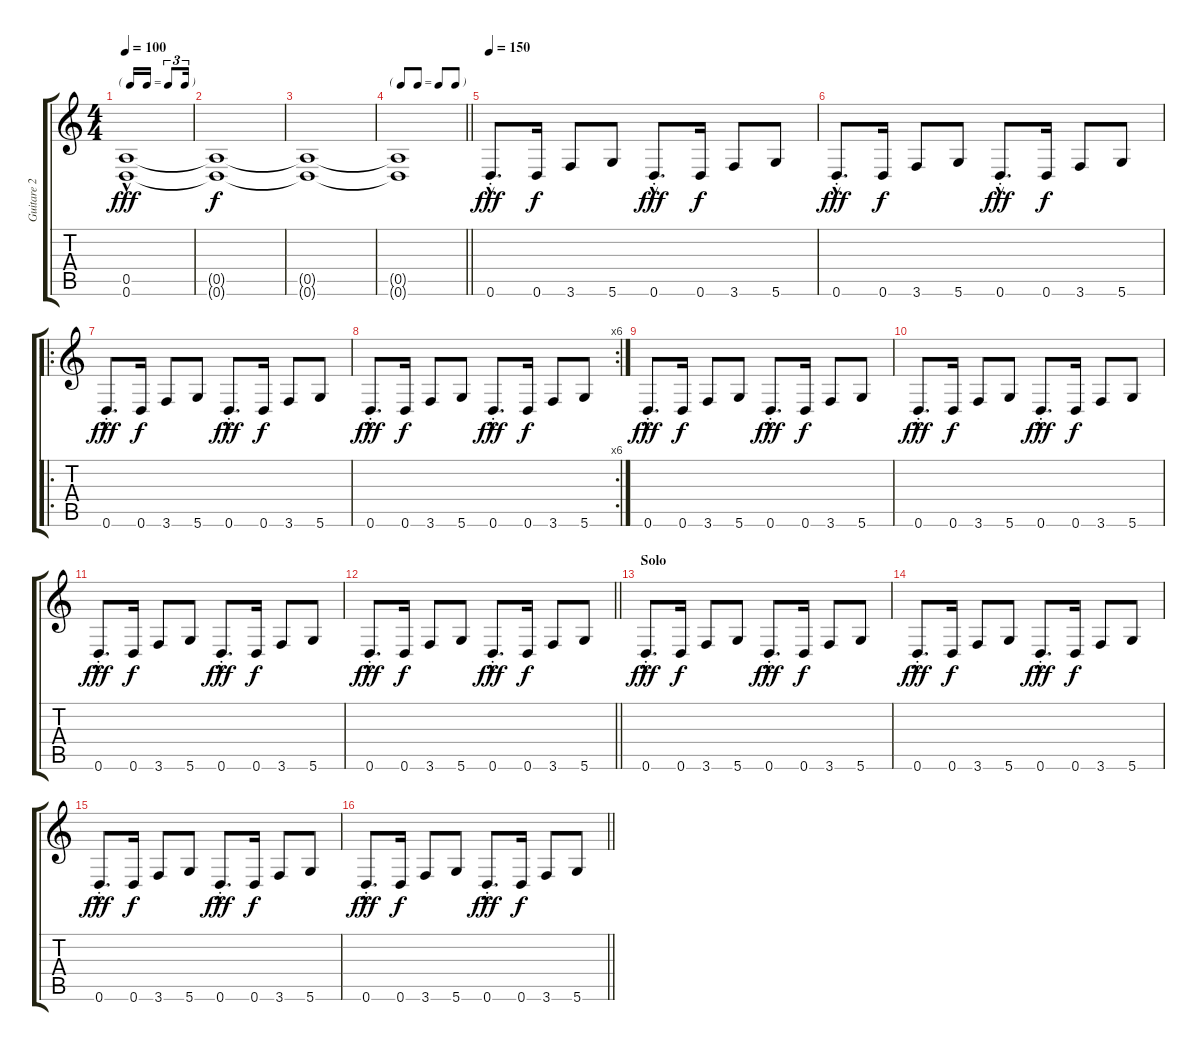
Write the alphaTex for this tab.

\track ("Guitare 2" "Guitare 2") {instrument overdrivenguitar}
\staff {score tabs}
\tuning (E4 B3 G3 D3 A2 D2) {hide}
\ts (4 4)
\tf triplet16th
\tempo 100
\clef g2
\ks c
(0.5{hac} 0.6{hac}).1{dy fff} |
(0.5{t} 0.6{t}).1{dy f} |
(0.5{t} 0.6{t}).1 |
\tf none
\barLineRight lightlight
(0.5{t} 0.6{t}).1 |
\tempo 150
0.6{hac st}.8{d dy fff} 0.6.16{dy f} 3.6.8 5.6.8 0.6{hac st}.8{d dy fff} 0.6.16{dy f} 3.6.8 5.6.8 |
0.6{hac st}.8{d dy fff} 0.6.16{dy f} 3.6.8 5.6.8 0.6{hac st}.8{d dy fff} 0.6.16{dy f} 3.6.8 5.6.8 |
\ro
0.6{hac st}.8{d dy fff} 0.6.16{dy f} 3.6.8 5.6.8 0.6{hac st}.8{d dy fff} 0.6.16{dy f} 3.6.8 5.6.8 |
\rc 6
0.6{hac st}.8{d dy fff} 0.6.16{dy f} 3.6.8 5.6.8 0.6{hac st}.8{d dy fff} 0.6.16{dy f} 3.6.8 5.6.8 |
0.6{hac st}.8{d dy fff} 0.6.16{dy f} 3.6.8 5.6.8 0.6{hac st}.8{d dy fff} 0.6.16{dy f} 3.6.8 5.6.8 |
0.6{hac st}.8{d dy fff} 0.6.16{dy f} 3.6.8 5.6.8 0.6{hac st}.8{d dy fff} 0.6.16{dy f} 3.6.8 5.6.8 |
0.6{hac st}.8{d dy fff} 0.6.16{dy f} 3.6.8 5.6.8 0.6{hac st}.8{d dy fff} 0.6.16{dy f} 3.6.8 5.6.8 |
\barLineRight lightlight
0.6{hac st}.8{d dy fff} 0.6.16{dy f} 3.6.8 5.6.8 0.6{hac st}.8{d dy fff} 0.6.16{dy f} 3.6.8 5.6.8 |
\section ("" "Solo")
0.6{hac st}.8{d dy fff} 0.6.16{dy f} 3.6.8 5.6.8 0.6{hac st}.8{d dy fff} 0.6.16{dy f} 3.6.8 5.6.8 |
0.6{hac st}.8{d dy fff} 0.6.16{dy f} 3.6.8 5.6.8 0.6{hac st}.8{d dy fff} 0.6.16{dy f} 3.6.8 5.6.8 |
0.6{hac st}.8{d dy fff} 0.6.16{dy f} 3.6.8 5.6.8 0.6{hac st}.8{d dy fff} 0.6.16{dy f} 3.6.8 5.6.8 |
\barLineRight lightlight
0.6{hac st}.8{d dy fff} 0.6.16{dy f} 3.6.8 5.6.8 0.6{hac st}.8{d dy fff} 0.6.16{dy f} 3.6.8 5.6.8
